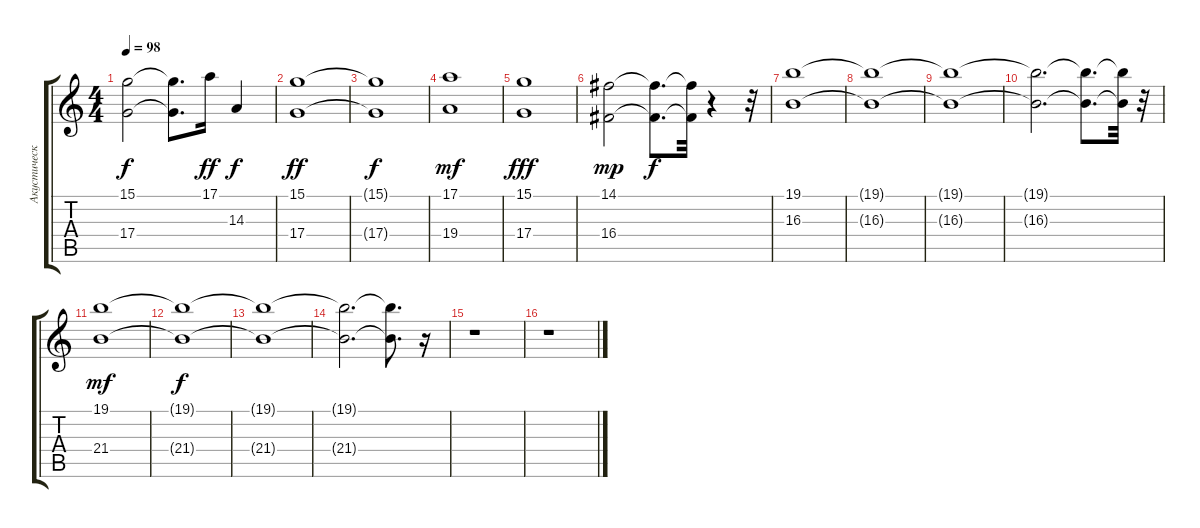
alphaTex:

\track ("Акустический Гранд Роял" "Акустическ") {instrument acousticgrandpiano}
\staff {score tabs}
\tuning (E4 B3 G3 D3 A2 E2) {hide}
\ts (4 4)
\tempo 98
\clef g2
\ks c
(15.1{t} 17.4{t}).2{dy f} (15.1{t} 17.4{t}).8{d} 17.1.16{dy ff} 14.3.4{dy f} |
(15.1 17.4).1{dy ff} |
(15.1{t} 17.4{t}).1{dy f} |
(17.1 19.4).1{dy mf} |
(15.1 17.4).1{dy fff} |
(14.1 16.4).2{dy mp} (14.1{t} 16.4{t}).8{d dy f} (14.1{t} 16.4{t}).32 r.4 r.32 |
(19.1 16.3).1 |
(19.1{t} 16.3{t}).1 |
(19.1{t} 16.3{t}).1 |
(19.1{t} 16.3{t}).2{d} (19.1{t} 16.3{t}).8{d} (19.1{t} 16.3{t}).32 r.32 |
(19.1 21.4).1{dy mf} |
(19.1{t} 21.4{t}).1{dy f} |
(19.1{t} 21.4{t}).1 |
(19.1{t} 21.4{t}).2{d} (19.1{t} 21.4{t}).8{d} r.16 |
r.1 |
r.1
